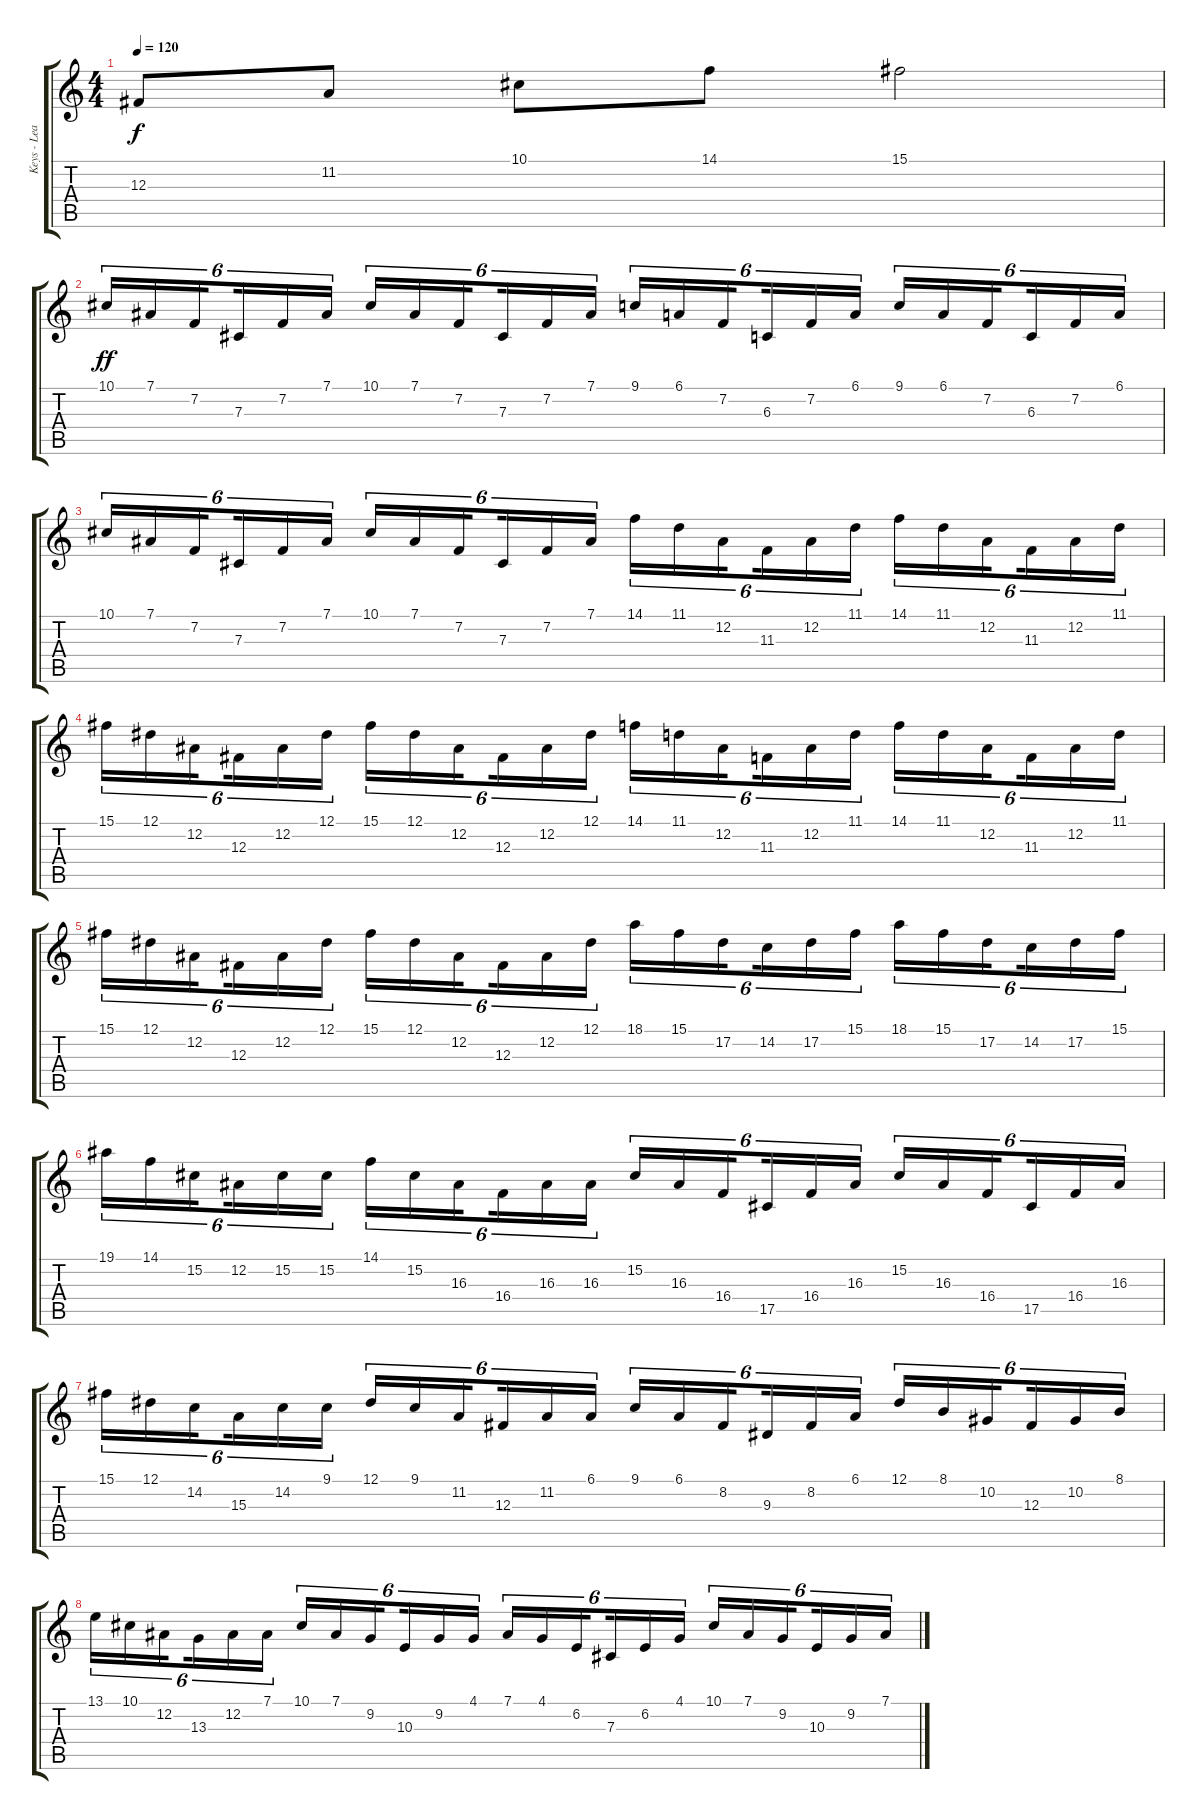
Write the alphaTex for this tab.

\track ("Keys - Lead" "Keys - Lea") {instrument lead2sawtooth}
\staff {score tabs}
\tuning (Eb4 Bb3 Gb3 Db3 Ab2 Eb2) {hide}
\ts (4 4)
\tempo 120
\clef g2
\ks c
12.3.8{dy f} 11.2.8 10.1.8 14.1.8 15.1.2 |
10.1.16{tu (6 4) dy ff} 7.1.16{tu (6 4)} 7.2.16{tu (6 4) beam splitsecondary} 7.3.16{tu (6 4)} 7.2.16{tu (6 4)} 7.1.16{tu (6 4)} 10.1.16{tu (6 4)} 7.1.16{tu (6 4)} 7.2.16{tu (6 4) beam splitsecondary} 7.3.16{tu (6 4)} 7.2.16{tu (6 4)} 7.1.16{tu (6 4)} 9.1.16{tu (6 4)} 6.1.16{tu (6 4)} 7.2.16{tu (6 4) beam splitsecondary} 6.3.16{tu (6 4)} 7.2.16{tu (6 4)} 6.1.16{tu (6 4)} 9.1.16{tu (6 4)} 6.1.16{tu (6 4)} 7.2.16{tu (6 4) beam splitsecondary} 6.3.16{tu (6 4)} 7.2.16{tu (6 4)} 6.1.16{tu (6 4)} |
10.1.16{tu (6 4)} 7.1.16{tu (6 4)} 7.2.16{tu (6 4) beam splitsecondary} 7.3.16{tu (6 4)} 7.2.16{tu (6 4)} 7.1.16{tu (6 4)} 10.1.16{tu (6 4)} 7.1.16{tu (6 4)} 7.2.16{tu (6 4) beam splitsecondary} 7.3.16{tu (6 4)} 7.2.16{tu (6 4)} 7.1.16{tu (6 4)} 14.1.16{tu (6 4)} 11.1.16{tu (6 4)} 12.2.16{tu (6 4) beam splitsecondary} 11.3.16{tu (6 4)} 12.2.16{tu (6 4)} 11.1.16{tu (6 4)} 14.1.16{tu (6 4)} 11.1.16{tu (6 4)} 12.2.16{tu (6 4) beam splitsecondary} 11.3.16{tu (6 4)} 12.2.16{tu (6 4)} 11.1.16{tu (6 4)} |
15.1.16{tu (6 4)} 12.1.16{tu (6 4)} 12.2.16{tu (6 4) beam splitsecondary} 12.3.16{tu (6 4)} 12.2.16{tu (6 4)} 12.1.16{tu (6 4)} 15.1.16{tu (6 4)} 12.1.16{tu (6 4)} 12.2.16{tu (6 4) beam splitsecondary} 12.3.16{tu (6 4)} 12.2.16{tu (6 4)} 12.1.16{tu (6 4)} 14.1.16{tu (6 4)} 11.1.16{tu (6 4)} 12.2.16{tu (6 4) beam splitsecondary} 11.3.16{tu (6 4)} 12.2.16{tu (6 4)} 11.1.16{tu (6 4)} 14.1.16{tu (6 4)} 11.1.16{tu (6 4)} 12.2.16{tu (6 4) beam splitsecondary} 11.3.16{tu (6 4)} 12.2.16{tu (6 4)} 11.1.16{tu (6 4)} |
15.1.16{tu (6 4)} 12.1.16{tu (6 4)} 12.2.16{tu (6 4) beam splitsecondary} 12.3.16{tu (6 4)} 12.2.16{tu (6 4)} 12.1.16{tu (6 4)} 15.1.16{tu (6 4)} 12.1.16{tu (6 4)} 12.2.16{tu (6 4) beam splitsecondary} 12.3.16{tu (6 4)} 12.2.16{tu (6 4)} 12.1.16{tu (6 4)} 18.1.16{tu (6 4)} 15.1.16{tu (6 4)} 17.2.16{tu (6 4) beam splitsecondary} 14.2.16{tu (6 4)} 17.2.16{tu (6 4)} 15.1.16{tu (6 4)} 18.1.16{tu (6 4)} 15.1.16{tu (6 4)} 17.2.16{tu (6 4) beam splitsecondary} 14.2.16{tu (6 4)} 17.2.16{tu (6 4)} 15.1.16{tu (6 4)} |
19.1.16{tu (6 4)} 14.1.16{tu (6 4)} 15.2.16{tu (6 4) beam splitsecondary} 12.2.16{tu (6 4)} 15.2.16{tu (6 4)} 15.2.16{tu (6 4)} 14.1.16{tu (6 4)} 15.2.16{tu (6 4)} 16.3.16{tu (6 4) beam splitsecondary} 16.4.16{tu (6 4)} 16.3.16{tu (6 4)} 16.3.16{tu (6 4)} 15.2.16{tu (6 4)} 16.3.16{tu (6 4)} 16.4.16{tu (6 4) beam splitsecondary} 17.5.16{tu (6 4)} 16.4.16{tu (6 4)} 16.3.16{tu (6 4)} 15.2.16{tu (6 4)} 16.3.16{tu (6 4)} 16.4.16{tu (6 4) beam splitsecondary} 17.5.16{tu (6 4)} 16.4.16{tu (6 4)} 16.3.16{tu (6 4)} |
15.1.16{tu (6 4)} 12.1.16{tu (6 4)} 14.2.16{tu (6 4) beam splitsecondary} 15.3.16{tu (6 4)} 14.2.16{tu (6 4)} 9.1.16{tu (6 4)} 12.1.16{tu (6 4)} 9.1.16{tu (6 4)} 11.2.16{tu (6 4) beam splitsecondary} 12.3.16{tu (6 4)} 11.2.16{tu (6 4)} 6.1.16{tu (6 4)} 9.1.16{tu (6 4)} 6.1.16{tu (6 4)} 8.2.16{tu (6 4) beam splitsecondary} 9.3.16{tu (6 4)} 8.2.16{tu (6 4)} 6.1.16{tu (6 4)} 12.1.16{tu (6 4)} 8.1.16{tu (6 4)} 10.2.16{tu (6 4) beam splitsecondary} 12.3.16{tu (6 4)} 10.2.16{tu (6 4)} 8.1.16{tu (6 4)} |
13.1.16{tu (6 4)} 10.1.16{tu (6 4)} 12.2.16{tu (6 4) beam splitsecondary} 13.3.16{tu (6 4)} 12.2.16{tu (6 4)} 7.1.16{tu (6 4)} 10.1.16{tu (6 4)} 7.1.16{tu (6 4)} 9.2.16{tu (6 4) beam splitsecondary} 10.3.16{tu (6 4)} 9.2.16{tu (6 4)} 4.1.16{tu (6 4)} 7.1.16{tu (6 4)} 4.1.16{tu (6 4)} 6.2.16{tu (6 4) beam splitsecondary} 7.3.16{tu (6 4)} 6.2.16{tu (6 4)} 4.1.16{tu (6 4)} 10.1.16{tu (6 4)} 7.1.16{tu (6 4)} 9.2.16{tu (6 4) beam splitsecondary} 10.3.16{tu (6 4)} 9.2.16{tu (6 4)} 7.1.16{tu (6 4)}
